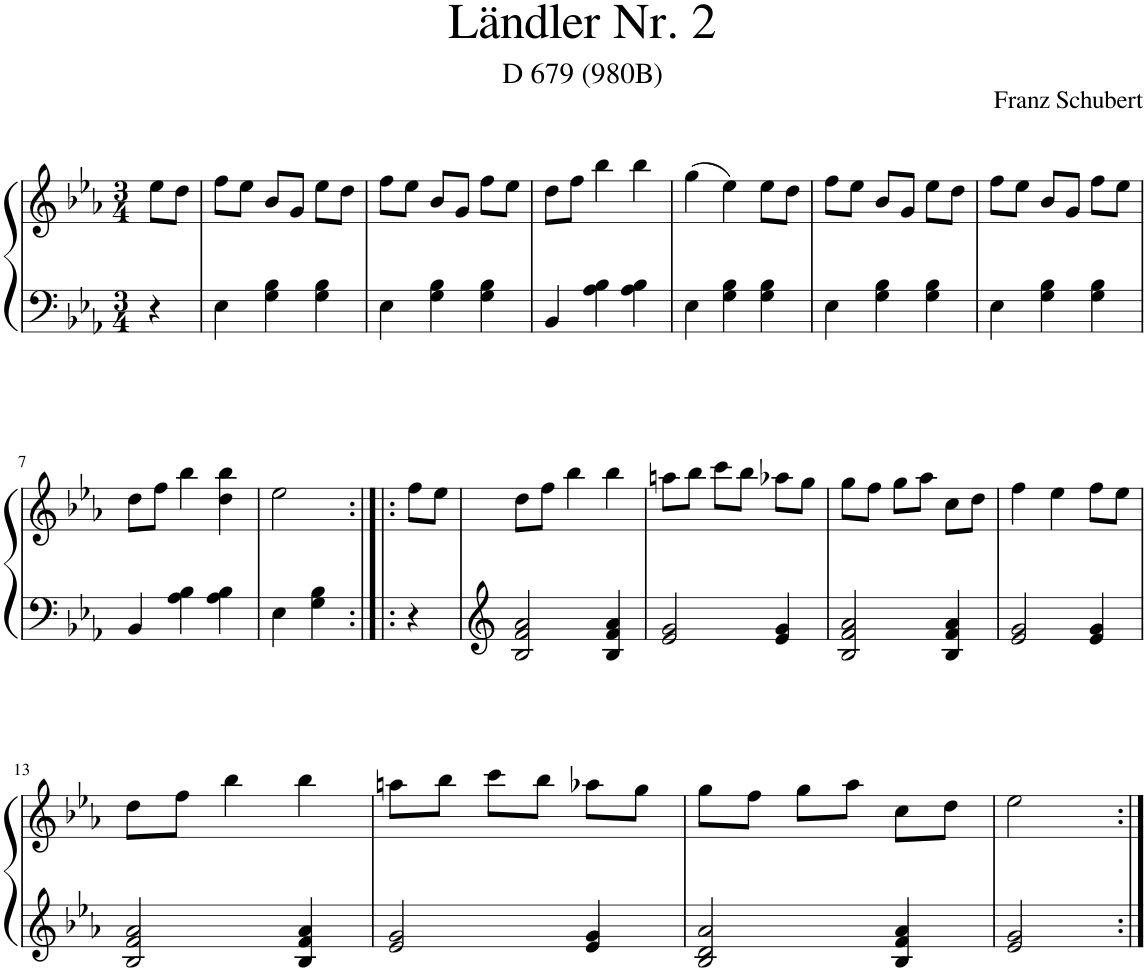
**kern	**kern
*part1	*part1
*staff2	*staff1
*I"Piano	*
*I'Pno.	*
*clefF4	*clefG2
*k[b-e-a-]	*k[b-e-a-]
*M3/4	*M3/4
=	=
4r	8ee-\L
.	8dd\J
=1	=1
4E-\	8ff\L
.	8ee-\J
4G\ 4B-\	8b-/L
.	8g/J
4G\ 4B-\	8ee-\L
.	8dd\J
=2	=2
4E-\	8ff\L
.	8ee-\J
4G\ 4B-\	8b-/L
.	8g/J
4G\ 4B-\	8ff\L
.	8ee-\J
=3	=3
4BB-/	8dd\L
.	8ff\J
4A-\ 4B-\	4bb-\
4A-\ 4B-\	4bb-\
=4	=4
4E-\	(4gg\
4G\ 4B-\	4ee-\)
4G\ 4B-\	8ee-\L
.	8dd\J
=5	=5
4E-\	8ff\L
.	8ee-\J
4G\ 4B-\	8b-/L
.	8g/J
4G\ 4B-\	8ee-\L
.	8dd\J
=6	=6
4E-\	8ff\L
.	8ee-\J
4G\ 4B-\	8b-/L
.	8g/J
4G\ 4B-\	8ff\L
.	8ee-\J
!!LO:LB:g=z
=7	=7
4BB-/	8dd\L
.	8ff\J
4A-\ 4B-\	4bb-\
4A-\ 4B-\	4dd\ 4bb-\
=8	=8
4E-\	2ee-\
4G\ 4B-\	.
=8X1:|!|:	=8X1:|!|:
4r	8ff\L
.	8ee-\J
=9	=9
2B-/ 2f/ 2a-/	8dd\L
.	8ff\J
.	4bb-\
4B-/ 4f/ 4a-/	4bb-\
=10	=10
2e-/ 2g/	8aan\L
.	8bb-\J
.	8ccc\L
.	8bb-\J
4e-/ 4g/	8aa-X\L
.	8gg\J
=11	=11
2B-/ 2f/ 2a-/	8gg\L
.	8ff\J
.	8gg\L
.	8aa-\J
4B-/ 4f/ 4a-/	8cc\L
.	8dd\J
=12	=12
2e-/ 2g/	4ff\
.	4ee-\
4e-/ 4g/	8ff\L
.	8ee-\J
!!LO:LB:g=z
=13	=13
2B-/ 2f/ 2a-/	8dd\L
.	8ff\J
.	4bb-\
4B-/ 4f/ 4a-/	4bb-\
=14	=14
2e-/ 2g/	8aan\L
.	8bb-\J
.	8ccc\L
.	8bb-\J
4e-/ 4g/	8aa-X\L
.	8gg\J
=15	=15
2B-/ 2d/ 2a-/	8gg\L
.	8ff\J
.	8gg\L
.	8aa-\J
4B-/ 4f/ 4a-/	8cc\L
.	8dd\J
=16	=16
2e-/ 2g/	2ee-\
=:|!	=:|!
*-	*-
